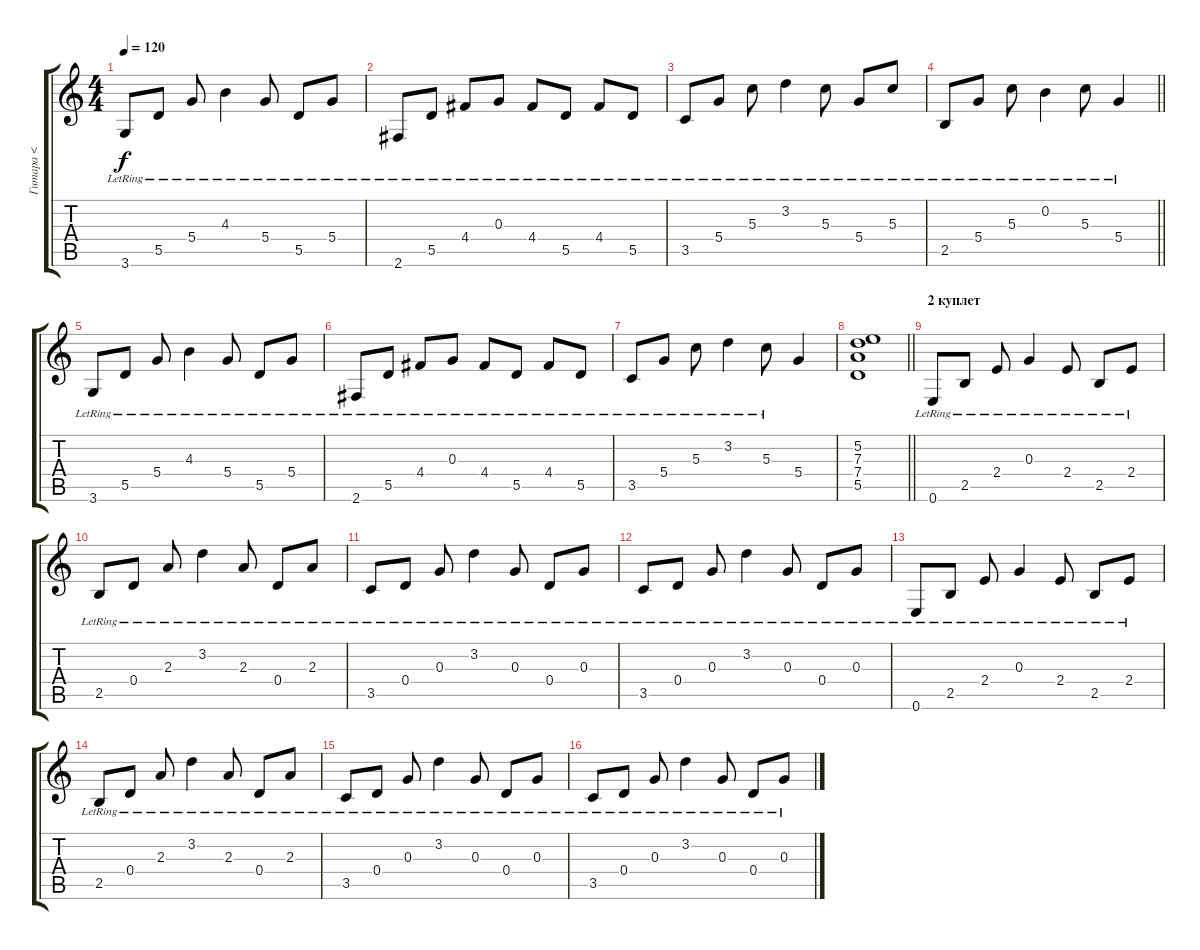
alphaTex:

\track ("Гитара <" "Гитара <") {instrument acousticguitarsteel}
\staff {score tabs}
\tuning (E4 B3 G3 D3 A2 E2) {hide}
\ts (4 4)
\section ("" "")
\tempo 120
\clef g2
\ks c
3.6{lr}.8{dy f} 5.5{lr}.8 5.4{lr}.8 4.3{lr}.4 5.4{lr}.8 5.5{lr}.8 5.4{lr}.8 |
2.6{lr}.8 5.5{lr}.8 4.4{lr}.8 0.3{lr}.8 4.4{lr}.8 5.5{lr}.8 4.4{lr}.8 5.5{lr}.8 |
3.5{lr}.8 5.4{lr}.8 5.3{lr}.8 3.2{lr}.4 5.3{lr}.8 5.4{lr}.8 5.3{lr}.8 |
\barLineRight lightlight
2.5{lr}.8 5.4{lr}.8 5.3{lr}.8 0.2{lr}.4 5.3{lr}.8 5.4{lr}.4 |
3.6{lr}.8 5.5{lr}.8 5.4{lr}.8 4.3{lr}.4 5.4{lr}.8 5.5{lr}.8 5.4{lr}.8 |
2.6{lr}.8 5.5{lr}.8 4.4{lr}.8 0.3{lr}.8 4.4{lr}.8 5.5{lr}.8 4.4{lr}.8 5.5{lr}.8 |
3.5{lr}.8 5.4{lr}.8 5.3{lr}.8 3.2{lr}.4 5.3{lr}.8 5.4.4 |
\barLineRight lightlight
(5.2 7.3 7.4 5.5).1 |
\section ("" "2 куплет")
0.6{lr}.8 2.5{lr}.8 2.4{lr}.8 0.3{lr}.4 2.4{lr}.8 2.5{lr}.8 2.4{lr}.8 |
2.5{lr}.8 0.4{lr}.8 2.3{lr}.8 3.2{lr}.4 2.3{lr}.8 0.4{lr}.8 2.3{lr}.8 |
3.5{lr}.8 0.4{lr}.8 0.3{lr}.8 3.2{lr}.4 0.3{lr}.8 0.4{lr}.8 0.3{lr}.8 |
3.5{lr}.8 0.4{lr}.8 0.3{lr}.8 3.2{lr}.4 0.3{lr}.8 0.4{lr}.8 0.3{lr}.8 |
0.6{lr}.8 2.5{lr}.8 2.4{lr}.8 0.3{lr}.4 2.4{lr}.8 2.5{lr}.8 2.4{lr}.8 |
2.5{lr}.8 0.4{lr}.8 2.3{lr}.8 3.2{lr}.4 2.3{lr}.8 0.4{lr}.8 2.3{lr}.8 |
3.5{lr}.8 0.4{lr}.8 0.3{lr}.8 3.2{lr}.4 0.3{lr}.8 0.4{lr}.8 0.3{lr}.8 |
3.5{lr}.8 0.4{lr}.8 0.3{lr}.8 3.2{lr}.4 0.3{lr}.8 0.4{lr}.8 0.3{lr}.8
